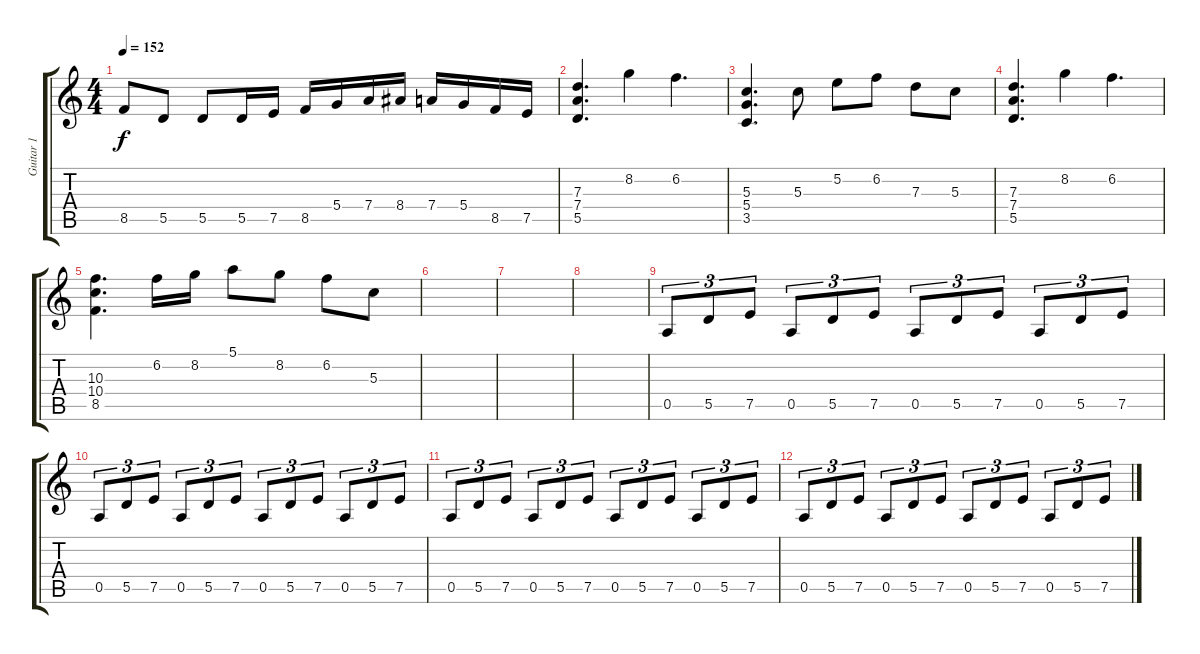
\track ("Guitar 1" "Guitar 1") {instrument distortionguitar}
\staff {score tabs}
\tuning (E4 B3 G3 D3 A2 D2) {hide}
\ts (4 4)
\tempo 152
\clef g2
\ks c
8.5.8{dy f} 5.5.8 5.5.8 5.5.16 7.5.16 8.5.16 5.4.16 7.4.16 8.4.16 7.4.16 5.4.16 8.5.16 7.5.16 |
(7.3 7.4 5.5).4{d} 8.2.4 6.2.4{d} |
(5.3 5.4 3.5).4{d} 5.3.8 5.2.8 6.2.8 7.3.8 5.3.8 |
(7.3 7.4 5.5).4{d} 8.2.4 6.2.4{d} |
(10.3 10.4 8.5).4{d} 6.2.16 8.2.16 5.1.8 8.2.8 6.2.8 5.3.8 |
|
|
|
0.5.8{tu (3 2)} 5.5.8{tu (3 2)} 7.5.8{tu (3 2)} 0.5.8{tu (3 2)} 5.5.8{tu (3 2)} 7.5.8{tu (3 2)} 0.5.8{tu (3 2)} 5.5.8{tu (3 2)} 7.5.8{tu (3 2)} 0.5.8{tu (3 2)} 5.5.8{tu (3 2)} 7.5.8{tu (3 2)} |
0.5.8{tu (3 2)} 5.5.8{tu (3 2)} 7.5.8{tu (3 2)} 0.5.8{tu (3 2)} 5.5.8{tu (3 2)} 7.5.8{tu (3 2)} 0.5.8{tu (3 2)} 5.5.8{tu (3 2)} 7.5.8{tu (3 2)} 0.5.8{tu (3 2)} 5.5.8{tu (3 2)} 7.5.8{tu (3 2)} |
0.5.8{tu (3 2)} 5.5.8{tu (3 2)} 7.5.8{tu (3 2)} 0.5.8{tu (3 2)} 5.5.8{tu (3 2)} 7.5.8{tu (3 2)} 0.5.8{tu (3 2)} 5.5.8{tu (3 2)} 7.5.8{tu (3 2)} 0.5.8{tu (3 2)} 5.5.8{tu (3 2)} 7.5.8{tu (3 2)} |
0.5.8{tu (3 2)} 5.5.8{tu (3 2)} 7.5.8{tu (3 2)} 0.5.8{tu (3 2)} 5.5.8{tu (3 2)} 7.5.8{tu (3 2)} 0.5.8{tu (3 2)} 5.5.8{tu (3 2)} 7.5.8{tu (3 2)} 0.5.8{tu (3 2)} 5.5.8{tu (3 2)} 7.5.8{tu (3 2)}
